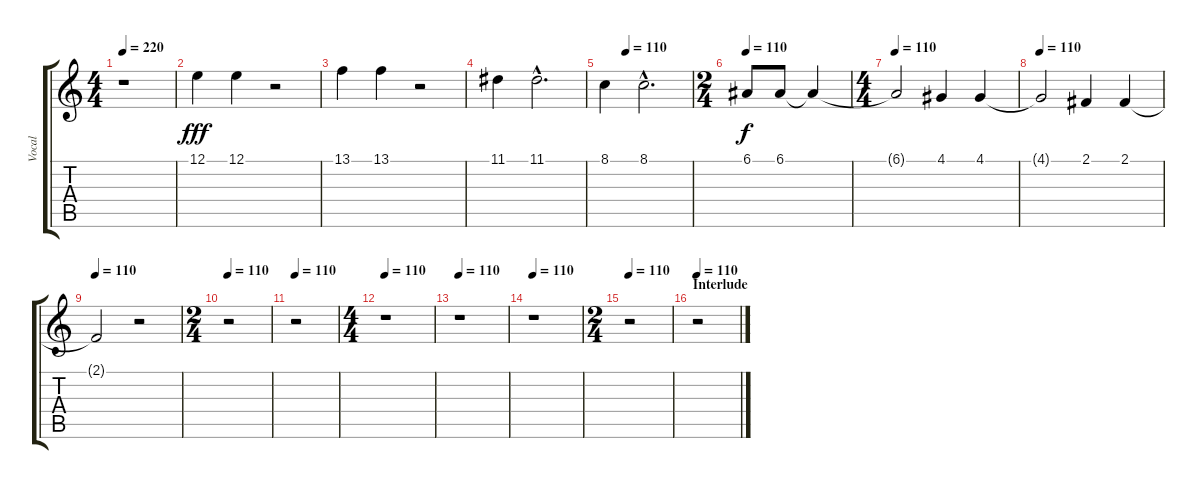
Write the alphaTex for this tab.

\track ("Vocal" "Vocal") {instrument lead2sawtooth}
\staff {score tabs}
\tuning (E4 B3 G3 D3 A2 E2) {hide}
\ts (4 4)
\tempo 220
\clef g2
\ks c
r.1{dy fff} |
12.1.4 12.1.4 r.2 |
13.1.4 13.1.4 r.2 |
11.1.4 11.1{hac}.2{d} |
\tempo (110 0.25)
8.1.4 8.1{hac}.2{d volume 9} |
\ts (2 4)
\tempo 110
6.1.8{dy f volume 9} 6.1.8 6.1{t}.4 |
\ts (4 4)
\tempo 110
6.1{t}.2{volume 4} 4.1.4 4.1.4 |
\tempo 110
4.1{t}.2{volume 2} 2.1.4 2.1.4 |
\tempo 110
2.1{t}.2 r.2 |
\ts (2 4)
\tempo 110
r.2 |
\tempo 110
r.2 |
\ts (4 4)
\tempo 110
r.1 |
\tempo 110
r.1 |
\tempo 110
r.1 |
\ts (2 4)
\tempo 110
r.2 |
\section ("" "Interlude")
\tempo 110
r.2
